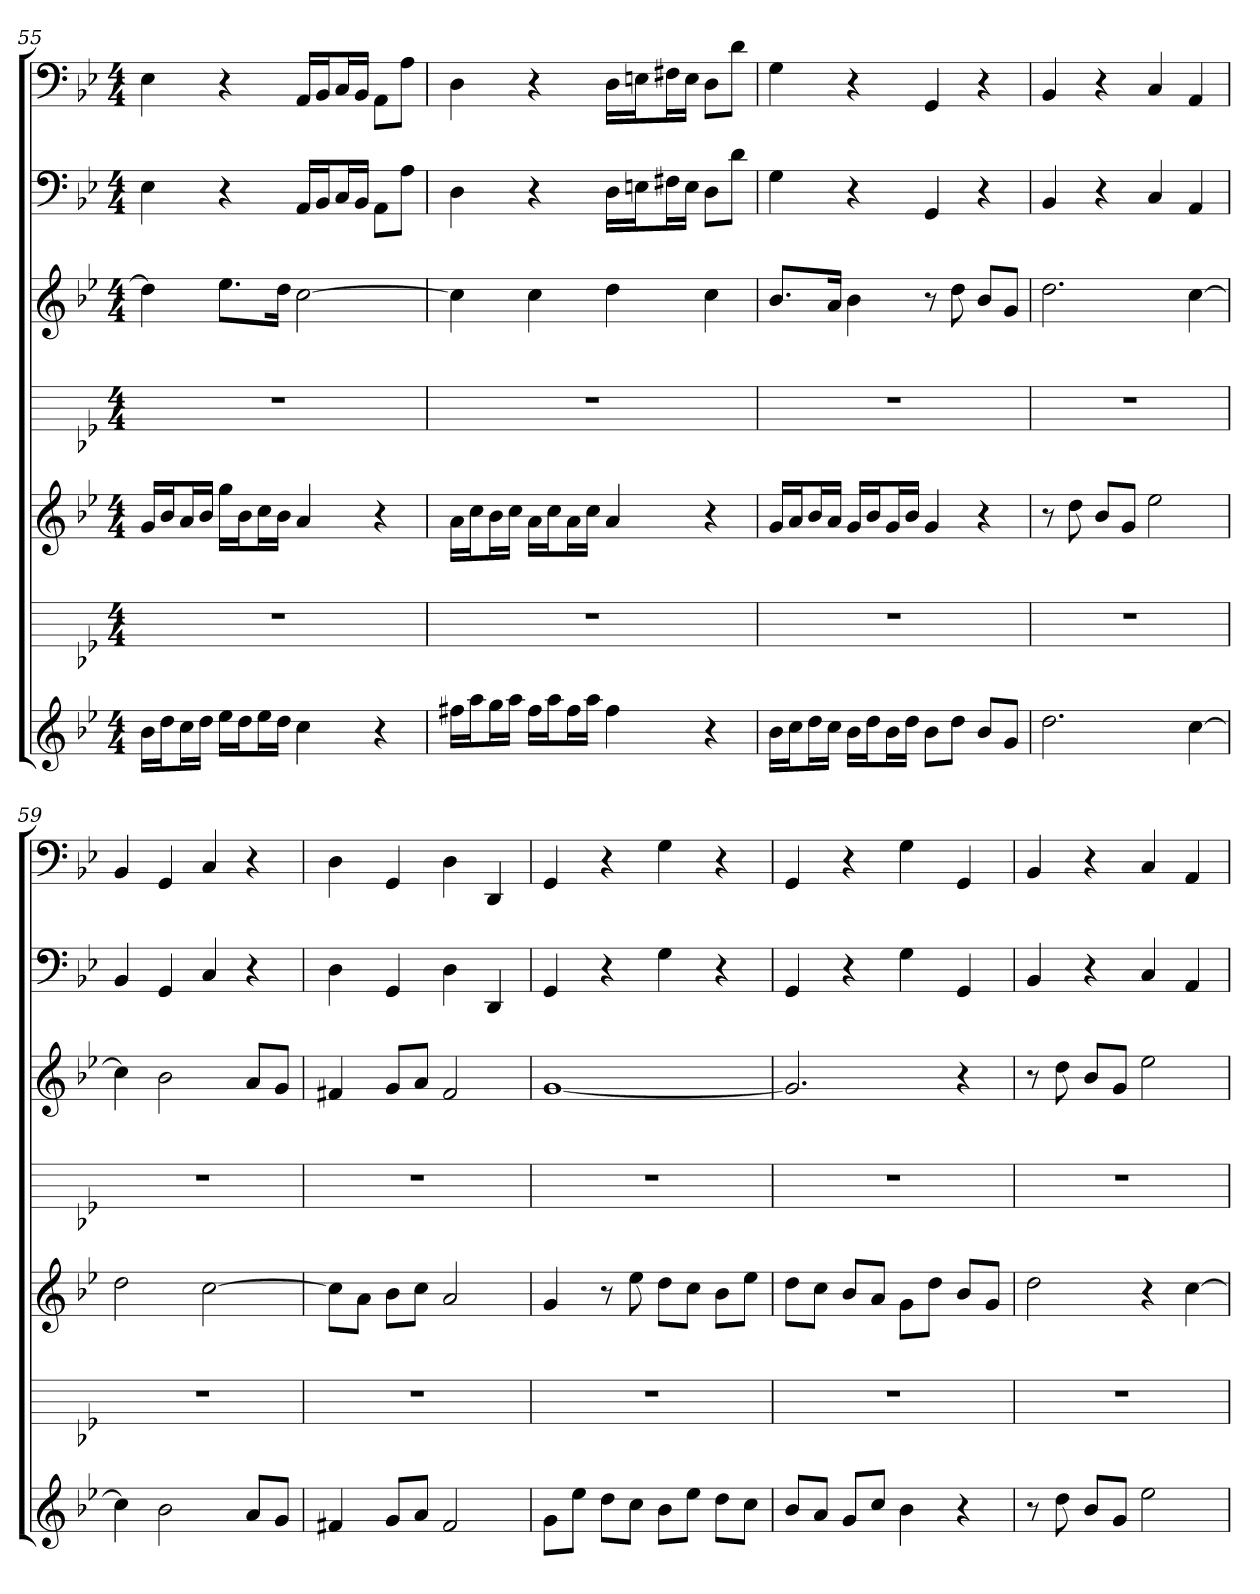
**kern	**kern	**kern	**kern	**kern	**kern	**kern
*part7	*part6	*part5	*part4	*part3	*part2	*part1
*staff7	*staff6	*staff5	*staff4	*staff3	*staff2	*staff1
*k[b-e-]	*k[b-e-]	*k[b-e-]	*k[b-e-]	*k[b-e-]	*k[b-e-]	*k[b-e-]
*g:	*g:	*g:	*g:	*g:	*g:	*g:
*M4/4	*M4/4	*M4/4	*M4/4	*M4/4	*M4/4	*M4/4
=55	=55	=55	=55	=55	=55	=55
16b-LL	1r	16gLL	1r	4dd]	4E-	4E-
16ddJ	.	16b-J	.	.	.	.
16ccL	.	16aL	.	.	.	.
16ddJJ	.	16b-JJ	.	.	.	.
16ee-LL	.	16ggLL	.	8.ee-L	4r	4r
16ddJ	.	16b-J	.	.	.	.
16ee-L	.	16ccL	.	.	.	.
16ddJJ	.	16b-JJ	.	16ddJk	.	.
4cc	.	4a	.	[2cc	16AALL	16AALL
.	.	.	.	.	16BB-J	16BB-J
.	.	.	.	.	16CL	16CL
.	.	.	.	.	16BB-JJ	16BB-JJ
4r	.	4r	.	.	8AAL	8AAL
.	.	.	.	.	8AJ	8AJ
=56	=56	=56	=56	=56	=56	=56
16ff#XLL	1r	16aLL	1r	4cc]	4D	4D
16aaJ	.	16ccJ	.	.	.	.
16ggL	.	16b-L	.	.	.	.
16aaJJ	.	16ccJJ	.	.	.	.
16ff#LL	.	16aLL	.	4cc	4r	4r
16aaJ	.	16ccJ	.	.	.	.
16ff#L	.	16aL	.	.	.	.
16aaJJ	.	16ccJJ	.	.	.	.
4ff#	.	4a	.	4dd	16DLL	16DLL
.	.	.	.	.	16EnJ	16EnJ
.	.	.	.	.	16F#XL	16F#XL
.	.	.	.	.	16EJJ	16EJJ
4r	.	4r	.	4cc	8DL	8DL
.	.	.	.	.	8dJ	8dJ
=57	=57	=57	=57	=57	=57	=57
16b-LL	1r	16gLL	1r	8.b-L	4G	4G
16ccJ	.	16aJ	.	.	.	.
16ddL	.	16b-L	.	.	.	.
16ccJJ	.	16aJJ	.	16aJk	.	.
16b-LL	.	16gLL	.	4b-	4r	4r
16ddJ	.	16b-J	.	.	.	.
16b-L	.	16gL	.	.	.	.
16ddJJ	.	16b-JJ	.	.	.	.
8b-L	.	4g	.	8r	4GG	4GG
8ddJ	.	.	.	8dd	.	.
8b-L	.	4r	.	8b-L	4r	4r
8gJ	.	.	.	8gJ	.	.
=58	=58	=58	=58	=58	=58	=58
2.dd	1r	8r	1r	2.dd	4BB-	4BB-
.	.	8dd	.	.	.	.
.	.	8b-L	.	.	4r	4r
.	.	8gJ	.	.	.	.
.	.	2ee-	.	.	4C	4C
[4cc	.	.	.	[4cc	4AA	4AA
=59	=59	=59	=59	=59	=59	=59
4cc]	1r	2dd	1r	4cc]	4BB-	4BB-
2b-	.	.	.	2b-	4GG	4GG
.	.	[2cc	.	.	4C	4C
8aL	.	.	.	8aL	4r	4r
8gJ	.	.	.	8gJ	.	.
=60	=60	=60	=60	=60	=60	=60
4f#X	1r	8ccL]	1r	4f#X	4D	4D
.	.	8aJ	.	.	.	.
8gL	.	8b-L	.	8gL	4GG	4GG
8aJ	.	8ccJ	.	8aJ	.	.
2f#	.	2a	.	2f#	4D	4D
.	.	.	.	.	4DD	4DD
=61	=61	=61	=61	=61	=61	=61
8gL	1r	4g	1r	[1g	4GG	4GG
8ee-J	.	.	.	.	.	.
8ddL	.	8r	.	.	4r	4r
8ccJ	.	8ee-	.	.	.	.
8b-L	.	8ddL	.	.	4G	4G
8ee-J	.	8ccJ	.	.	.	.
8ddL	.	8b-L	.	.	4r	4r
8ccJ	.	8ee-J	.	.	.	.
=62	=62	=62	=62	=62	=62	=62
8b-L	1r	8ddL	1r	2.g]	4GG	4GG
8aJ	.	8ccJ	.	.	.	.
8gL	.	8b-L	.	.	4r	4r
8ccJ	.	8aJ	.	.	.	.
4b-	.	8gL	.	.	4G	4G
.	.	8ddJ	.	.	.	.
4r	.	8b-L	.	4r	4GG	4GG
.	.	8gJ	.	.	.	.
=63	=63	=63	=63	=63	=63	=63
8r	1r	2dd	1r	8r	4BB-	4BB-
8dd	.	.	.	8dd	.	.
8b-L	.	.	.	8b-L	4r	4r
8gJ	.	.	.	8gJ	.	.
2ee-	.	4r	.	2ee-	4C	4C
.	.	[4cc	.	.	4AA	4AA
=	=	=	=	=	=	=
*-	*-	*-	*-	*-	*-	*-
